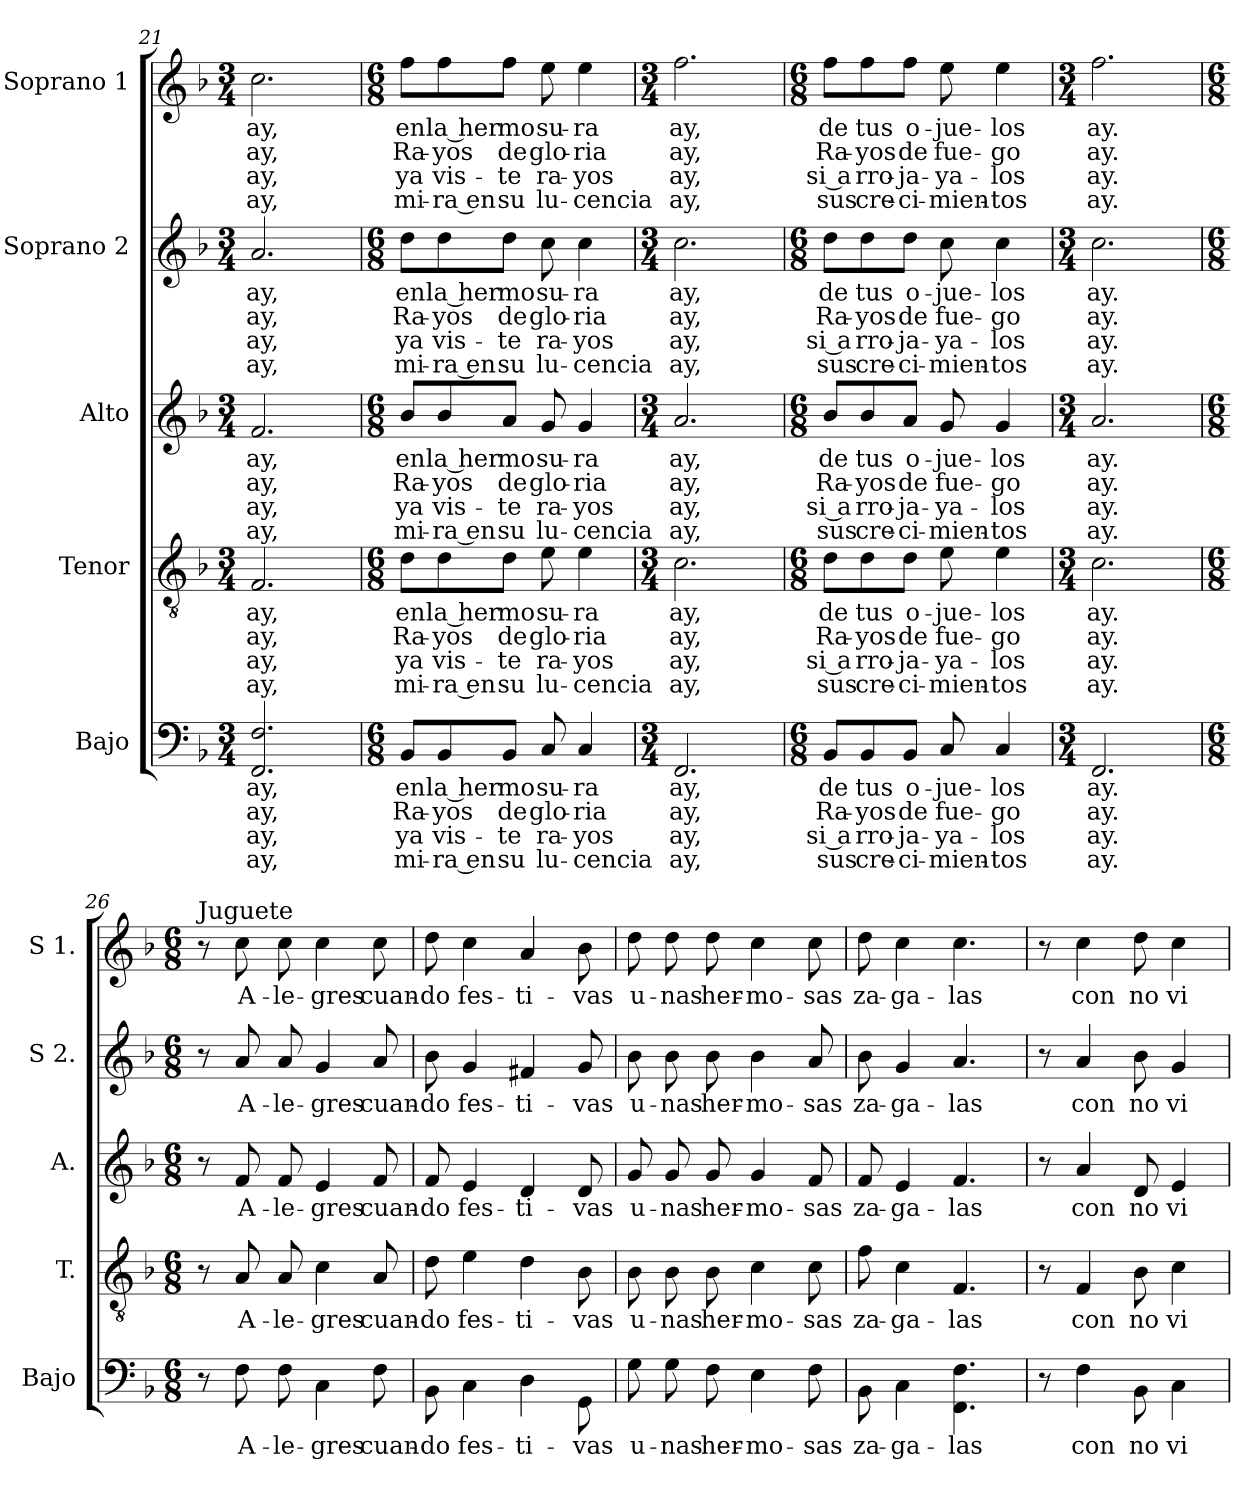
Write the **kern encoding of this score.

**kern	**text	**text	**text	**text	**kern	**text	**text	**text	**text	**kern	**text	**text	**text	**text	**kern	**text	**text	**text	**text	**kern	**text	**text	**text	**text
*part5	*part5	*part5	*part5	*part5	*part4	*part4	*part4	*part4	*part4	*part3	*part3	*part3	*part3	*part3	*part2	*part2	*part2	*part2	*part2	*part1	*part1	*part1	*part1	*part1
*staff5	*staff5	*staff5	*staff5	*staff5	*staff4	*staff4	*staff4	*staff4	*staff4	*staff3	*staff3	*staff3	*staff3	*staff3	*staff2	*staff2	*staff2	*staff2	*staff2	*staff1	*staff1	*staff1	*staff1	*staff1
*I"Bajo	*	*	*	*	*I"Tenor	*	*	*	*	*I"Alto	*	*	*	*	*I"Soprano 2	*	*	*	*	*I"Soprano 1	*	*	*	*
*I'Bajo	*	*	*	*	*I'T.	*	*	*	*	*I'A.	*	*	*	*	*I'S 2.	*	*	*	*	*I'S 1.	*	*	*	*
*clefF4	*	*	*	*	*clefGv2	*	*	*	*	*clefG2	*	*	*	*	*clefG2	*	*	*	*	*clefG2	*	*	*	*
*k[b-]	*	*	*	*	*k[b-]	*	*	*	*	*k[b-]	*	*	*	*	*k[b-]	*	*	*	*	*k[b-]	*	*	*	*
*M3/4	*	*	*	*	*M3/4	*	*	*	*	*M3/4	*	*	*	*	*M3/4	*	*	*	*	*M3/4	*	*	*	*
=21	=21	=21	=21	=21	=21	=21	=21	=21	=21	=21	=21	=21	=21	=21	=21	=21	=21	=21	=21	=21	=21	=21	=21	=21
!	!LO:LY:b	!LO:LY:b	!LO:LY:b	!LO:LY:b	!	!LO:LY:b	!LO:LY:b	!LO:LY:b	!LO:LY:b	!	!LO:LY:b	!LO:LY:b	!LO:LY:b	!LO:LY:b	!	!LO:LY:b	!LO:LY:b	!LO:LY:b	!LO:LY:b	!	!LO:LY:b	!LO:LY:b	!LO:LY:b	!LO:LY:b
2.FF/ 2.F/	ay,	ay,	ay,	ay,	2.F/	ay,	ay,	ay,	ay,	2.f/	ay,	ay,	ay,	ay,	2.a/	ay,	ay,	ay,	ay,	2.cc\	ay,	ay,	ay,	ay,
=22	=22	=22	=22	=22	=22	=22	=22	=22	=22	=22	=22	=22	=22	=22	=22	=22	=22	=22	=22	=22	=22	=22	=22	=22
*M6/8	*	*	*	*	*M6/8	*	*	*	*	*M6/8	*	*	*	*	*M6/8	*	*	*	*	*M6/8	*	*	*	*
!	!LO:LY:b	!LO:LY:b	!LO:LY:b	!LO:LY:b	!	!LO:LY:b	!LO:LY:b	!LO:LY:b	!LO:LY:b	!	!LO:LY:b	!LO:LY:b	!LO:LY:b	!LO:LY:b	!	!LO:LY:b	!LO:LY:b	!LO:LY:b	!LO:LY:b	!	!LO:LY:b	!LO:LY:b	!LO:LY:b	!LO:LY:b
8BB-/L	en	Ra-	ya	mi-	8d\L	en	Ra-	ya	mi-	8b-/L	en	Ra-	ya	mi-	8dd\L	en	Ra-	ya	mi-	8ff\L	en	Ra-	ya	mi-
!	!LO:LY:b	!LO:LY:b	!LO:LY:b	!LO:LY:b	!	!LO:LY:b	!LO:LY:b	!LO:LY:b	!LO:LY:b	!	!LO:LY:b	!LO:LY:b	!LO:LY:b	!LO:LY:b	!	!LO:LY:b	!LO:LY:b	!LO:LY:b	!LO:LY:b	!	!LO:LY:b	!LO:LY:b	!LO:LY:b	!LO:LY:b
8BB-/	la her	-yos	vis-	ra en	8d\	la her	-yos	vis-	ra en	8b-/	la her	-yos	vis-	ra en	8dd\	la her	-yos	vis-	ra en	8ff\	la her	-yos	vis-	ra en
!	!LO:LY:b	!LO:LY:b	!LO:LY:b	!LO:LY:b	!	!LO:LY:b	!LO:LY:b	!LO:LY:b	!LO:LY:b	!	!LO:LY:b	!LO:LY:b	!LO:LY:b	!LO:LY:b	!	!LO:LY:b	!LO:LY:b	!LO:LY:b	!LO:LY:b	!	!LO:LY:b	!LO:LY:b	!LO:LY:b	!LO:LY:b
8BB-/J	-mo	de	-te	su	8d\J	-mo	de	-te	su	8a/J	-mo	de	-te	su	8dd\J	-mo	de	-te	su	8ff\J	-mo	de	-te	su
!	!LO:LY:b	!LO:LY:b	!LO:LY:b	!LO:LY:b	!	!LO:LY:b	!LO:LY:b	!LO:LY:b	!LO:LY:b	!	!LO:LY:b	!LO:LY:b	!LO:LY:b	!LO:LY:b	!	!LO:LY:b	!LO:LY:b	!LO:LY:b	!LO:LY:b	!	!LO:LY:b	!LO:LY:b	!LO:LY:b	!LO:LY:b
8C/	su-	glo-	ra-	lu-	8e\	su-	glo-	ra-	lu-	8g/	su-	glo-	ra-	lu-	8cc\	su-	glo-	ra-	lu-	8ee\	su-	glo-	ra-	lu-
!	!LO:LY:b	!LO:LY:b	!LO:LY:b	!LO:LY:b	!	!LO:LY:b	!LO:LY:b	!LO:LY:b	!LO:LY:b	!	!LO:LY:b	!LO:LY:b	!LO:LY:b	!LO:LY:b	!	!LO:LY:b	!LO:LY:b	!LO:LY:b	!LO:LY:b	!	!LO:LY:b	!LO:LY:b	!LO:LY:b	!LO:LY:b
4C/	-ra	-ria	-yos	-cencia	4e\	-ra	-ria	-yos	-cencia	4g/	-ra	-ria	-yos	-cencia	4cc\	-ra	-ria	-yos	-cencia	4ee\	-ra	-ria	-yos	-cencia
=23	=23	=23	=23	=23	=23	=23	=23	=23	=23	=23	=23	=23	=23	=23	=23	=23	=23	=23	=23	=23	=23	=23	=23	=23
*M3/4	*	*	*	*	*M3/4	*	*	*	*	*M3/4	*	*	*	*	*M3/4	*	*	*	*	*M3/4	*	*	*	*
!	!LO:LY:b	!LO:LY:b	!LO:LY:b	!LO:LY:b	!	!LO:LY:b	!LO:LY:b	!LO:LY:b	!LO:LY:b	!	!LO:LY:b	!LO:LY:b	!LO:LY:b	!LO:LY:b	!	!LO:LY:b	!LO:LY:b	!LO:LY:b	!LO:LY:b	!	!LO:LY:b	!LO:LY:b	!LO:LY:b	!LO:LY:b
2.FF/	ay,	ay,	ay,	ay,	2.c\	ay,	ay,	ay,	ay,	2.a/	ay,	ay,	ay,	ay,	2.cc\	ay,	ay,	ay,	ay,	2.ff\	ay,	ay,	ay,	ay,
=24	=24	=24	=24	=24	=24	=24	=24	=24	=24	=24	=24	=24	=24	=24	=24	=24	=24	=24	=24	=24	=24	=24	=24	=24
*M6/8	*	*	*	*	*M6/8	*	*	*	*	*M6/8	*	*	*	*	*M6/8	*	*	*	*	*M6/8	*	*	*	*
!	!LO:LY:b	!LO:LY:b	!LO:LY:b	!LO:LY:b	!	!LO:LY:b	!LO:LY:b	!LO:LY:b	!LO:LY:b	!	!LO:LY:b	!LO:LY:b	!LO:LY:b	!LO:LY:b	!	!LO:LY:b	!LO:LY:b	!LO:LY:b	!LO:LY:b	!	!LO:LY:b	!LO:LY:b	!LO:LY:b	!LO:LY:b
8BB-/L	de	Ra-	si a	sus	8d\L	de	Ra-	si a	sus	8b-/L	de	Ra-	si a	sus	8dd\L	de	Ra-	si a	sus	8ff\L	de	Ra-	si a	sus
!	!LO:LY:b	!LO:LY:b	!LO:LY:b	!LO:LY:b	!	!LO:LY:b	!LO:LY:b	!LO:LY:b	!LO:LY:b	!	!LO:LY:b	!LO:LY:b	!LO:LY:b	!LO:LY:b	!	!LO:LY:b	!LO:LY:b	!LO:LY:b	!LO:LY:b	!	!LO:LY:b	!LO:LY:b	!LO:LY:b	!LO:LY:b
8BB-/	tus	-yos	-rro-	cre-	8d\	tus	-yos	-rro-	cre-	8b-/	tus	-yos	-rro-	cre-	8dd\	tus	-yos	-rro-	cre-	8ff\	tus	-yos	-rro-	cre-
!	!LO:LY:b	!LO:LY:b	!LO:LY:b	!LO:LY:b	!	!LO:LY:b	!LO:LY:b	!LO:LY:b	!LO:LY:b	!	!LO:LY:b	!LO:LY:b	!LO:LY:b	!LO:LY:b	!	!LO:LY:b	!LO:LY:b	!LO:LY:b	!LO:LY:b	!	!LO:LY:b	!LO:LY:b	!LO:LY:b	!LO:LY:b
8BB-/J	o-	de	-ja-	-ci-	8d\J	o-	de	-ja-	-ci-	8a/J	o-	de	-ja-	-ci-	8dd\J	o-	de	-ja-	-ci-	8ff\J	o-	de	-ja-	-ci-
!	!LO:LY:b	!LO:LY:b	!LO:LY:b	!LO:LY:b	!	!LO:LY:b	!LO:LY:b	!LO:LY:b	!LO:LY:b	!	!LO:LY:b	!LO:LY:b	!LO:LY:b	!LO:LY:b	!	!LO:LY:b	!LO:LY:b	!LO:LY:b	!LO:LY:b	!	!LO:LY:b	!LO:LY:b	!LO:LY:b	!LO:LY:b
8C/	-jue-	fue-	-ya-	-mien-	8e\	-jue-	fue-	-ya-	-mien-	8g/	-jue-	fue-	-ya-	-mien-	8cc\	-jue-	fue-	-ya-	-mien-	8ee\	-jue-	fue-	-ya-	-mien-
!	!LO:LY:b	!LO:LY:b	!LO:LY:b	!LO:LY:b	!	!LO:LY:b	!LO:LY:b	!LO:LY:b	!LO:LY:b	!	!LO:LY:b	!LO:LY:b	!LO:LY:b	!LO:LY:b	!	!LO:LY:b	!LO:LY:b	!LO:LY:b	!LO:LY:b	!	!LO:LY:b	!LO:LY:b	!LO:LY:b	!LO:LY:b
4C/	-los	-go	-los	-tos	4e\	-los	-go	-los	-tos	4g/	-los	-go	-los	-tos	4cc\	-los	-go	-los	-tos	4ee\	-los	-go	-los	-tos
=25	=25	=25	=25	=25	=25	=25	=25	=25	=25	=25	=25	=25	=25	=25	=25	=25	=25	=25	=25	=25	=25	=25	=25	=25
*M3/4	*	*	*	*	*M3/4	*	*	*	*	*M3/4	*	*	*	*	*M3/4	*	*	*	*	*M3/4	*	*	*	*
!	!LO:LY:b	!LO:LY:b	!LO:LY:b	!LO:LY:b	!	!LO:LY:b	!LO:LY:b	!LO:LY:b	!LO:LY:b	!	!LO:LY:b	!LO:LY:b	!LO:LY:b	!LO:LY:b	!	!LO:LY:b	!LO:LY:b	!LO:LY:b	!LO:LY:b	!	!LO:LY:b	!LO:LY:b	!LO:LY:b	!LO:LY:b
2.FF/	ay.	ay.	ay.	ay.	2.c\	ay.	ay.	ay.	ay.	2.a/	ay.	ay.	ay.	ay.	2.cc\	ay.	ay.	ay.	ay.	2.ff\	ay.	ay.	ay.	ay.
!!LO:LB:g=z
=26	=26	=26	=26	=26	=26	=26	=26	=26	=26	=26	=26	=26	=26	=26	=26	=26	=26	=26	=26	=26	=26	=26	=26	=26
*M6/8	*	*	*	*	*M6/8	*	*	*	*	*M6/8	*	*	*	*	*M6/8	*	*	*	*	*M6/8	*	*	*	*
*	*	*	*	*	*	*	*	*	*	*	*	*	*	*	*	*	*	*	*	*MM120	*	*	*	*
!	!	!	!	!	!	!	!	!	!	!	!	!	!	!	!	!	!	!	!	!LO:TX:a:t=Juguete	!	!	!	!
8r	.	.	.	.	8r	.	.	.	.	8r	.	.	.	.	8r	.	.	.	.	8r	.	.	.	.
!	!LO:LY:b	!	!	!	!	!LO:LY:b	!	!	!	!	!LO:LY:b	!	!	!	!	!LO:LY:b	!	!	!	!	!LO:LY:b	!	!	!
8F\	A-	.	.	.	8A/	A-	.	.	.	8f/	A-	.	.	.	8a/	A-	.	.	.	8cc\	A-	.	.	.
!	!LO:LY:b	!	!	!	!	!LO:LY:b	!	!	!	!	!LO:LY:b	!	!	!	!	!LO:LY:b	!	!	!	!	!LO:LY:b	!	!	!
8F\	-le-	.	.	.	8A/	-le-	.	.	.	8f/	-le-	.	.	.	8a/	-le-	.	.	.	8cc\	-le-	.	.	.
!	!LO:LY:b	!	!	!	!	!LO:LY:b	!	!	!	!	!LO:LY:b	!	!	!	!	!LO:LY:b	!	!	!	!	!LO:LY:b	!	!	!
4C\	-gres	.	.	.	4c\	-gres	.	.	.	4e/	-gres	.	.	.	4g/	-gres	.	.	.	4cc\	-gres	.	.	.
!	!LO:LY:b	!	!	!	!	!LO:LY:b	!	!	!	!	!LO:LY:b	!	!	!	!	!LO:LY:b	!	!	!	!	!LO:LY:b	!	!	!
8F\	cuan-	.	.	.	8A/	cuan-	.	.	.	8f/	cuan-	.	.	.	8a/	cuan-	.	.	.	8cc\	cuan-	.	.	.
=27	=27	=27	=27	=27	=27	=27	=27	=27	=27	=27	=27	=27	=27	=27	=27	=27	=27	=27	=27	=27	=27	=27	=27	=27
!	!LO:LY:b	!	!	!	!	!LO:LY:b	!	!	!	!	!LO:LY:b	!	!	!	!	!LO:LY:b	!	!	!	!	!LO:LY:b	!	!	!
8BB-\	-do	.	.	.	8d\	-do	.	.	.	8f/	-do	.	.	.	8b-\	-do	.	.	.	8dd\	-do	.	.	.
!	!LO:LY:b	!	!	!	!	!LO:LY:b	!	!	!	!	!LO:LY:b	!	!	!	!	!LO:LY:b	!	!	!	!	!LO:LY:b	!	!	!
4C\	fes-	.	.	.	4e\	fes-	.	.	.	4e/	fes-	.	.	.	4g/	fes-	.	.	.	4cc\	fes-	.	.	.
!	!LO:LY:b	!	!	!	!	!LO:LY:b	!	!	!	!	!LO:LY:b	!	!	!	!	!LO:LY:b	!	!	!	!	!LO:LY:b	!	!	!
4D\	-ti-	.	.	.	4d\	-ti-	.	.	.	4d/	-ti-	.	.	.	4f#X/	-ti-	.	.	.	4a/	-ti-	.	.	.
!	!LO:LY:b	!	!	!	!	!LO:LY:b	!	!	!	!	!LO:LY:b	!	!	!	!	!LO:LY:b	!	!	!	!	!LO:LY:b	!	!	!
8GG\	-vas	.	.	.	8B-\	-vas	.	.	.	8d/	-vas	.	.	.	8g/	-vas	.	.	.	8b-\	-vas	.	.	.
=28	=28	=28	=28	=28	=28	=28	=28	=28	=28	=28	=28	=28	=28	=28	=28	=28	=28	=28	=28	=28	=28	=28	=28	=28
!	!LO:LY:b	!	!	!	!	!LO:LY:b	!	!	!	!	!LO:LY:b	!	!	!	!	!LO:LY:b	!	!	!	!	!LO:LY:b	!	!	!
8G\	u-	.	.	.	8B-\	u-	.	.	.	8g/	u-	.	.	.	8b-\	u-	.	.	.	8dd\	u-	.	.	.
!	!LO:LY:b	!	!	!	!	!LO:LY:b	!	!	!	!	!LO:LY:b	!	!	!	!	!LO:LY:b	!	!	!	!	!LO:LY:b	!	!	!
8G\	-nas	.	.	.	8B-\	-nas	.	.	.	8g/	-nas	.	.	.	8b-\	-nas	.	.	.	8dd\	-nas	.	.	.
!	!LO:LY:b	!	!	!	!	!LO:LY:b	!	!	!	!	!LO:LY:b	!	!	!	!	!LO:LY:b	!	!	!	!	!LO:LY:b	!	!	!
8F\	her-	.	.	.	8B-\	her-	.	.	.	8g/	her-	.	.	.	8b-\	her-	.	.	.	8dd\	her-	.	.	.
!	!LO:LY:b	!	!	!	!	!LO:LY:b	!	!	!	!	!LO:LY:b	!	!	!	!	!LO:LY:b	!	!	!	!	!LO:LY:b	!	!	!
4E\	-mo-	.	.	.	4c\	-mo-	.	.	.	4g/	-mo-	.	.	.	4b-\	-mo-	.	.	.	4cc\	-mo-	.	.	.
!	!LO:LY:b	!	!	!	!	!LO:LY:b	!	!	!	!	!LO:LY:b	!	!	!	!	!LO:LY:b	!	!	!	!	!LO:LY:b	!	!	!
8F\	-sas	.	.	.	8c\	-sas	.	.	.	8f/	-sas	.	.	.	8a/	-sas	.	.	.	8cc\	-sas	.	.	.
=29	=29	=29	=29	=29	=29	=29	=29	=29	=29	=29	=29	=29	=29	=29	=29	=29	=29	=29	=29	=29	=29	=29	=29	=29
!	!LO:LY:b	!	!	!	!	!LO:LY:b	!	!	!	!	!LO:LY:b	!	!	!	!	!LO:LY:b	!	!	!	!	!LO:LY:b	!	!	!
8BB-\	za-	.	.	.	8f\	za-	.	.	.	8f/	za-	.	.	.	8b-\	za-	.	.	.	8dd\	za-	.	.	.
!	!LO:LY:b	!	!	!	!	!LO:LY:b	!	!	!	!	!LO:LY:b	!	!	!	!	!LO:LY:b	!	!	!	!	!LO:LY:b	!	!	!
4C\	-ga-	.	.	.	4c\	-ga-	.	.	.	4e/	-ga-	.	.	.	4g/	-ga-	.	.	.	4cc\	-ga-	.	.	.
!	!LO:LY:b	!	!	!	!	!LO:LY:b	!	!	!	!	!LO:LY:b	!	!	!	!	!LO:LY:b	!	!	!	!	!LO:LY:b	!	!	!
4.FF\ 4.F\	-las	.	.	.	4.F/	-las	.	.	.	4.f/	-las	.	.	.	4.a/	-las	.	.	.	4.cc\	-las	.	.	.
=30	=30	=30	=30	=30	=30	=30	=30	=30	=30	=30	=30	=30	=30	=30	=30	=30	=30	=30	=30	=30	=30	=30	=30	=30
8r	.	.	.	.	8r	.	.	.	.	8r	.	.	.	.	8r	.	.	.	.	8r	.	.	.	.
!	!LO:LY:b	!	!	!	!	!LO:LY:b	!	!	!	!	!LO:LY:b	!	!	!	!	!LO:LY:b	!	!	!	!	!LO:LY:b	!	!	!
4F\	con	.	.	.	4F/	con	.	.	.	4a/	con	.	.	.	4a/	con	.	.	.	4cc\	con	.	.	.
!	!LO:LY:b	!	!	!	!	!LO:LY:b	!	!	!	!	!LO:LY:b	!	!	!	!	!LO:LY:b	!	!	!	!	!LO:LY:b	!	!	!
8BB-\	no	.	.	.	8B-\	no	.	.	.	8d/	no	.	.	.	8b-\	no	.	.	.	8dd\	no	.	.	.
!	!LO:LY:b	!	!	!	!	!LO:LY:b	!	!	!	!	!LO:LY:b	!	!	!	!	!LO:LY:b	!	!	!	!	!LO:LY:b	!	!	!
4C\	vi-	.	.	.	4c\	vi-	.	.	.	4e/	vi-	.	.	.	4g/	vi-	.	.	.	4cc\	vi-	.	.	.
=	=	=	=	=	=	=	=	=	=	=	=	=	=	=	=	=	=	=	=	=	=	=	=	=
*-	*-	*-	*-	*-	*-	*-	*-	*-	*-	*-	*-	*-	*-	*-	*-	*-	*-	*-	*-	*-	*-	*-	*-	*-
